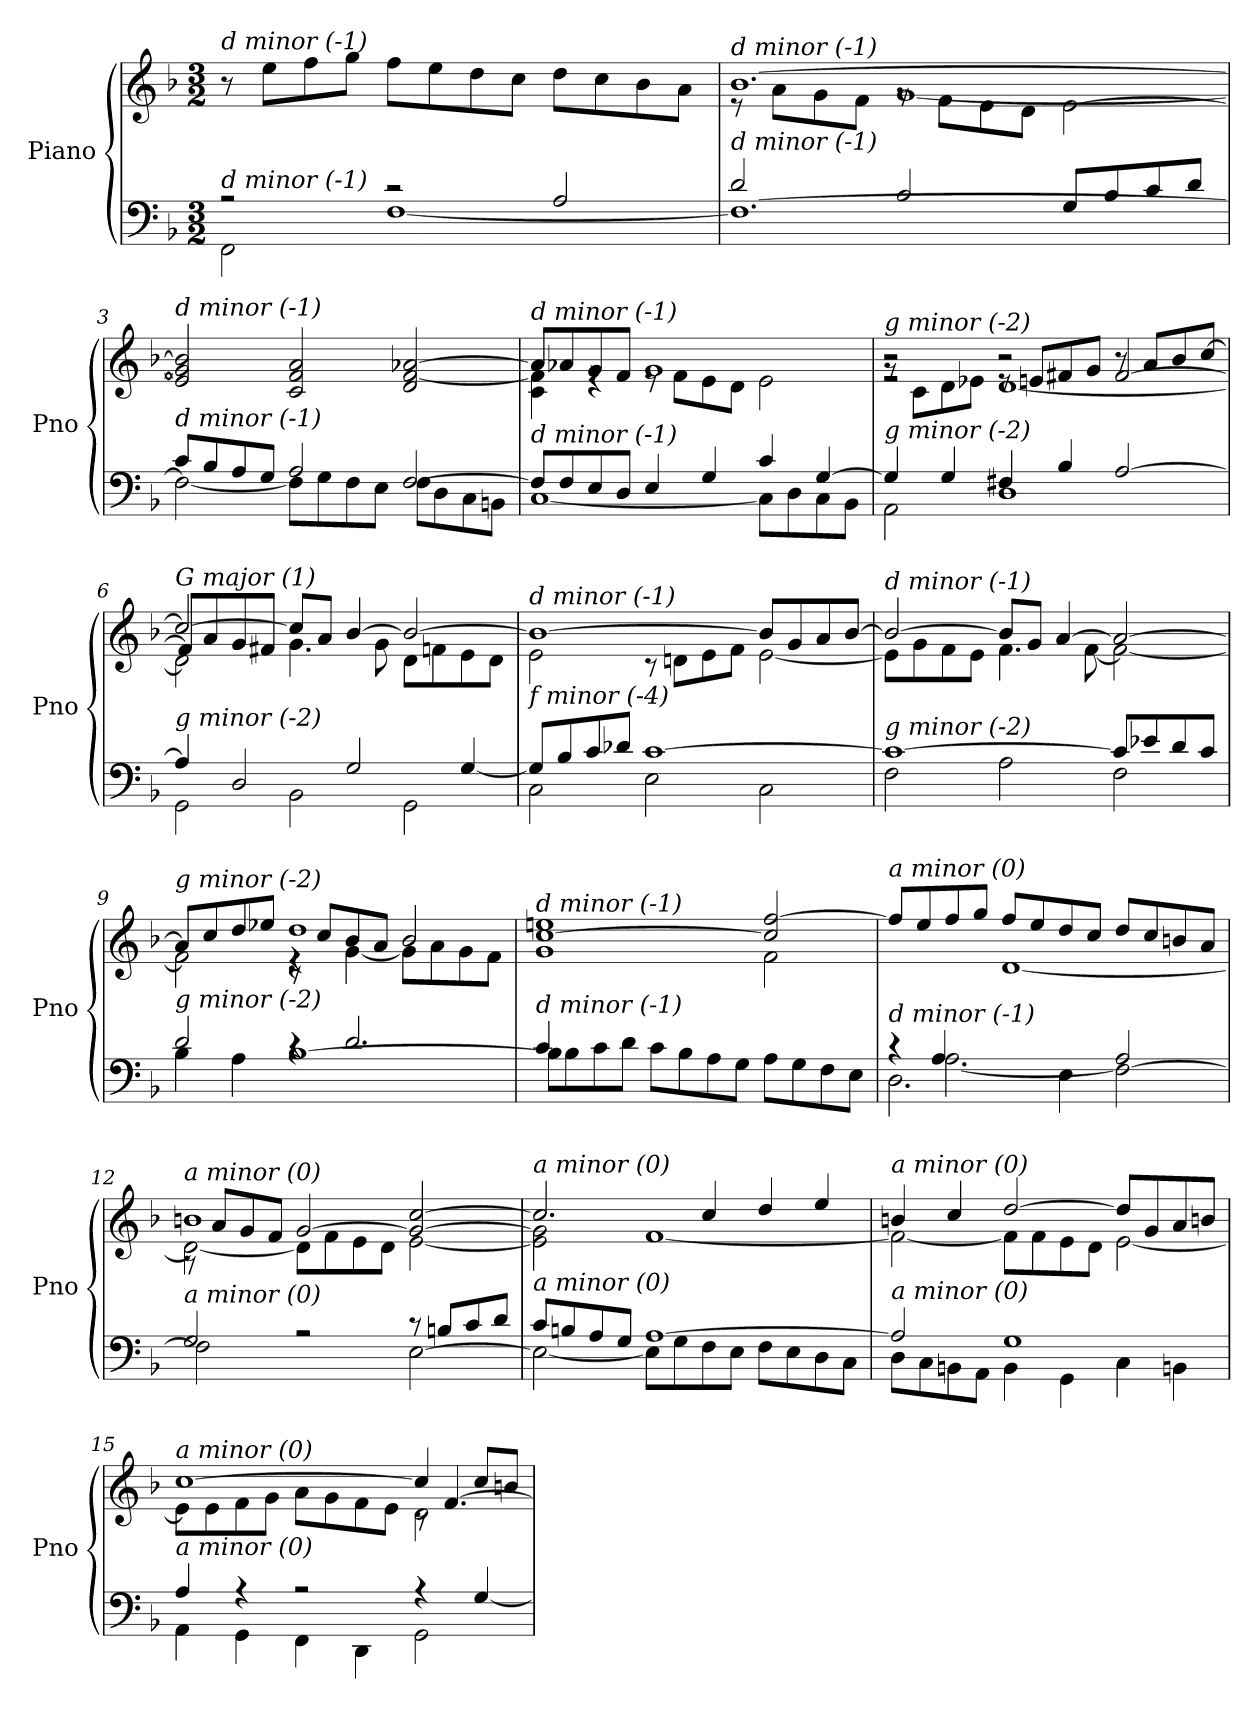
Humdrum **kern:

**kern	**kern
*part1	*part1
*staff2	*staff1
*I"Piano	*
*I'Pno	*
*clefF4	*clefG2
*k[b-]	*k[b-]
*M3/2	*M3/2
=1	=1
*^	*
!	!	!LO:TX:i:t=d minor (-1)
!LO:TX:i:t=d minor (-1)	!	!
2r	2FF\	8r
.	.	8ee\L
.	.	8ff\
.	.	8gg\J
2r	[1F	8ff\L
.	.	8ee\
.	.	8dd\
.	.	8cc\J
2A/	.	8dd\L
.	.	8cc\
.	.	8b-\
.	.	8a\J
=2	=2	=2
*	*^	*^
*	*	*	*	*^
!	!	!	!LO:TX:i:t=d minor (-1)	!	!
!LO:TX:i:t=d minor (-1)	!	!	!	!	!
2ryy	2d/	1.F_	[1.b-	8r	2ryy
.	.	.	.	8a\L	.
.	.	.	.	8g\	.
.	.	.	.	8f\J	.
1ryy	2B-/	.	.	[1g	8rg
.	.	.	.	.	8f\L
.	.	.	.	.	8e\
.	.	.	.	.	8d\J
.	8G/L	.	.	.	[2e\
.	8B-/	.	.	.	.
.	8c/	.	.	.	.
.	8d/J	.	.	.	.
*	*v	*v	*	*	*
*	*	*v	*v	*v
=3	=3	=3
!	!	!LO:TX:i:t=d minor (-1)
!LO:TX:i:t=d minor (-1)	!	!
8c/L	2F\_	2e/] 2g/] 2b-/]
8B-/	.	.
8A/	.	.
8G/J	.	.
2A/	8F\L]	2c/ 2f/ 2a/
.	8G\	.
.	8F\	.
.	8E\J	.
[2F/	8F\L	2d/ [2f/ [2a-X/
.	8D\	.
.	8C\	.
.	8BBn\J	.
!!LO:LB:g=z
=4	=4	=4
*	*	*^
!	!	!LO:TX:i:t=d minor (-1)	!
!LO:TX:i:t=d minor (-1)	!	!	!
8F/L]	[1C	8a-/L]	4c\ 4f\]
8F/	.	8a-X/	.
8E/	.	8g/	4re
8D/J	.	8f/J	.
4E/	.	1g	8re
.	.	.	8f\L
4G/	.	.	8e\
.	.	.	8d\J
4c/	8C\L]	.	2e\
.	8D\	.	.
[4G/	8C\	.	.
.	8BB-\J	.	.
=5	=5	=5	=5
*	*	*	*^
!	!	!LO:TX:i:t=g minor (-2)	!	!
!LO:TX:i:t=g minor (-2)	!	!	!	!
4G/]	2AA\	2r	8rg	2re
.	.	.	8c\L	.
4G/	.	.	8d\	.
.	.	.	8e-X\J	.
4F#X/	1D	2r	[1d	8re
.	.	.	.	8en/L
4B-/	.	.	.	8f#X/
.	.	.	.	8g/J
[2A/	.	8r	.	[2f#/
.	.	8a/L	.	.
.	.	8b-/	.	.
.	.	[8cc/J	.	.
=6	=6	=6	=6	=6
*	*^	*	*	*
!	!	!	!LO:TX:i:t=G major (1)	!	!
!LO:TX:i:t=g minor (-2)	!	!	!	!	!
2ryy	4A/]	2GG\	2cc/_	2d\]	8f#/L]
.	.	.	.	.	8a/
.	2D/	.	.	.	8g/
.	.	.	.	.	8f#X/J
1ryy	.	2BB-\	8cc/L]	4.g\	1ryy
.	.	.	8a/J	.	.
.	2G/	.	[4b-/	.	.
.	.	.	.	8g\	.
.	.	2GG\	2b-/_	8d\L	.
.	.	.	.	8fn\	.
.	[4G/	.	.	8e\	.
.	.	.	.	8d\J	.
*	*v	*v	*	*	*
*	*	*	*v	*v
!!LO:LB:g=z
=7	=7	=7	=7
!	!	!LO:TX:i:t=d minor (-1)	!
!LO:TX:i:t=f minor (-4)	!	!	!
8G/L]	2C\	1b-_	2e\
8B-/	.	.	.
8c/	.	.	.
8d-X/J	.	.	.
[1c	2E\	.	8r
.	.	.	8dn\L
.	.	.	8e\
.	.	.	8f\J
.	2C\	8b-/L]	[2e\
.	.	8g/	.
.	.	8a/	.
.	.	[8b-/J	.
=8	=8	=8	=8
!	!	!LO:TX:i:t=d minor (-1)	!
!LO:TX:i:t=g minor (-2)	!	!	!
1c_	2F\	2b-/_	8e\L]
.	.	.	8g\
.	.	.	8f\
.	.	.	8e\J
.	2A\	8b-/L]	4.f\
.	.	8g/J	.
.	.	[4a/	.
.	.	.	[8f\
8c/L]	2F\	2a/_	2f\_
8e-X/	.	.	.
8d/	.	.	.
8c/J	.	.	.
=9	=9	=9	=9
*	*^	*	*^
!	!	!	!LO:TX:i:t=g minor (-2)	!	!
!LO:TX:i:t=g minor (-2)	!	!	!	!	!
2ryy	2d/	4B-\	8a/L]	2f\]	2ryy
.	.	.	8cc/	.	.
.	.	4A\	8dd/	.	.
.	.	.	8ee-X/J	.	.
1ryy	4rc	[1B-	1dd	4re	8rc
.	.	.	.	.	8cc/L
.	2.d/	.	.	[4g\	8b-/
.	.	.	.	.	8a/J
.	.	.	.	8g\L]	2b-/
.	.	.	.	8a\	.
.	.	.	.	8g\	.
.	.	.	.	8f\J	.
*	*v	*v	*	*	*
*	*	*	*v	*v
!!LO:LB:g=z
=10	=10	=10	=10
!	!	!LO:TX:i:t=d minor (-1)	!
!LO:TX:i:t=d minor (-1)	!	!	!
4c/	8B-\L]	[1cc 1een	1g
.	8B-\	.	.
4ryy	8c\	.	.
.	8d\J	.	.
1ryy	8c\L	.	.
.	8B-\	.	.
.	8A\	.	.
.	8G\J	.	.
.	8A\L	2cc/] [2ff/	2f\
.	8G\	.	.
.	8F\	.	.
.	8E\J	.	.
=11	=11	=11	=11
*^	*^	*	*^
!	!	!	!	!LO:TX:i:t=a minor (0)	!	!
!LO:TX:i:t=d minor (-1)	!	!	!	!	!	!
2ryy	4r	2.D\	4ryy	8ff/L]	2ryy	4ryy
.	.	.	.	8ee/	.	.
.	[2.A\	.	4A/	8ff/	.	4ryy
.	.	.	.	8gg/J	.	.
1ryy	.	.	1ryy	8ff/L	[1d	1ryy
.	.	.	.	8ee/	.	.
.	.	4E\	.	8dd/	.	.
.	.	.	.	8cc/J	.	.
.	2A/]	[2F\	.	8dd/L	.	.
.	.	.	.	8cc/	.	.
.	.	.	.	8bn/	.	.
.	.	.	.	8a/J	.	.
*	*	*v	*v	*	*	*
=12	=12	=12	=12	=12	=12
!	!	!	!LO:TX:i:t=a minor (0)	!	!
!LO:TX:i:t=a minor (0)	!	!	!	!	!
1ryy	2G/	2F\]	1bn	2d\_	8rA
.	.	.	.	.	8a/L
.	.	.	.	.	8g/
.	.	.	.	.	8f/J
.	2r	2rA	.	8d\L]	[2g/
.	.	.	.	8f\	.
.	.	.	.	8e\	.
.	.	.	.	8d\J	.
2ryy	8r	[2E\	2g/_ [2cc/	[2e\	2ryy
.	8Bn/L	.	.	.	.
.	8c/	.	.	.	.
.	8d/J	.	.	.	.
*	*v	*v	*	*	*
*	*	*	*v	*v
!!LO:LB:g=z
=13	=13	=13	=13
!	!	!LO:TX:i:t=a minor (0)	!
!LO:TX:i:t=a minor (0)	!	!	!
8c/L	2E\_	2.cc/]	2e\] 2g\]
8Bn/	.	.	.
8A/	.	.	.
8G/J	.	.	.
[1A	8E\L]	.	[1f
.	8G\	.	.
.	8F\	4cc/	.
.	8E\J	.	.
.	8F\L	4dd/	.
.	8E\	.	.
.	8D\	4ee/	.
.	8C\J	.	.
=14	=14	=14	=14
!	!	!LO:TX:i:t=a minor (0)	!
!LO:TX:i:t=a minor (0)	!	!	!
2A/]	8D\L	4bn/	2f\_
.	8C\	.	.
.	8BBn\	4cc/	.
.	8AA\J	.	.
1G	4BB\	[2dd/	8f\L]
.	.	.	8f\
.	4GG\	.	8e\
.	.	.	8d\J
.	4C\	8dd/L]	[2e\
.	.	8g/	.
.	4BBn\	8a/	.
.	.	8bn/J	.
=15	=15	=15	=15
*	*^	*	*^
!	!	!	!LO:TX:i:t=a minor (0)	!	!
!LO:TX:i:t=a minor (0)	!	!	!	!	!
1ryy	4A/	4AA\	[1cc	8e\L]	1ryy
.	.	.	.	8e\	.
.	4r	4GG\	.	8f\	.
.	.	.	.	8g\J	.
.	2r	4FF\	.	8a\L	.
.	.	.	.	8g\	.
.	.	4DD\	.	8f\	.
.	.	.	.	8e\J	.
2ryy	4r	2GG\	4cc/]	2d\	8rc
.	.	.	.	.	[4.f/
.	[4G/	.	8cc/L	.	.
.	.	.	8bn/J	.	.
*v	*v	*v	*	*	*
*	*v	*v	*v
=	=
*-	*-
